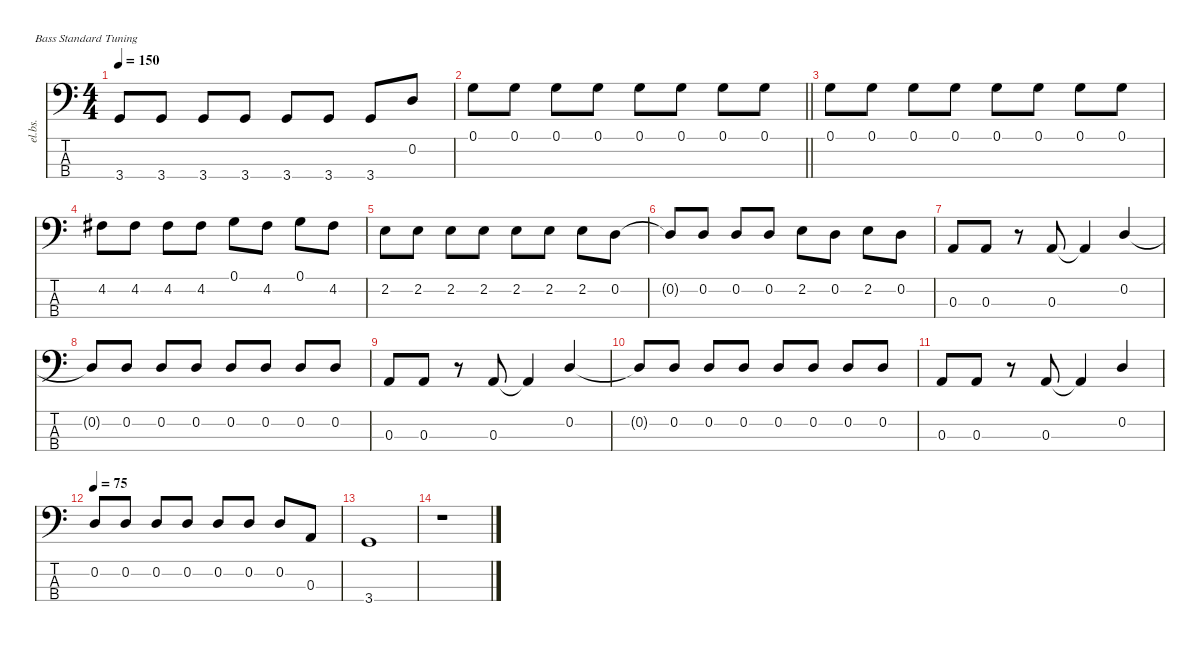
\defaultSystemsLayout 4
\hideDynamics
\bracketExtendMode nobrackets
\otherSystemsTrackNameOrientation horizontal
\track ("Bass" "el.bs.") {instrument electricbassfinger}
\staff {score tabs}
\tuning (G2 D2 A1 E1)
\ts (4 4)
\tempo 150
\clef f4
\ks c
3.4.8{dy f beam Up} 3.4.8{beam Up} 3.4.8{beam Up} 3.4.8{beam Up} 3.4.8{beam Up} 3.4.8{beam Up} 3.4.8{beam Up} 0.2.8{beam Up} |
\barLineRight lightlight
0.1.8{beam Down} 0.1.8{beam Down} 0.1.8{beam Down} 0.1.8{beam Down} 0.1.8{beam Down} 0.1.8{beam Down} 0.1.8{beam Down} 0.1.8{beam Down} |
0.1.8{beam Down} 0.1.8{beam Down} 0.1.8{beam Down} 0.1.8{beam Down} 0.1.8{beam Down} 0.1.8{beam Down} 0.1.8{beam Down} 0.1.8{beam Down} |
4.2{acc #}.8{beam Down} 4.2{acc #}.8{beam Down} 4.2{acc #}.8{beam Down} 4.2{acc #}.8{beam Down} 0.1.8{beam Down} 4.2{acc #}.8{beam Down} 0.1.8{beam Down} 4.2{acc #}.8{beam Down} |
2.2.8{beam Down} 2.2.8{beam Down} 2.2.8{beam Down} 2.2.8{beam Down} 2.2.8{beam Down} 2.2.8{beam Down} 2.2.8{beam Down} 0.2.8{beam Down} |
0.2{t}.8{beam Up} 0.2.8{beam Up} 0.2.8{beam Up} 0.2.8{beam Up} 2.2.8{beam Down} 0.2.8{beam Down} 2.2.8{beam Down} 0.2.8{beam Down} |
0.3.8{beam Up} 0.3.8{beam Up} r.8{beam Up} 0.3.8{beam Up} 0.3{t}.4{beam Up} 0.2.4{beam Up} |
0.2{t}.8{beam Up} 0.2.8{beam Up} 0.2.8{beam Up} 0.2.8{beam Up} 0.2.8{beam Up} 0.2.8{beam Up} 0.2.8{beam Up} 0.2.8{beam Up} |
0.3.8{beam Up} 0.3.8{beam Up} r.8{beam Up} 0.3.8{beam Up} 0.3{t}.4{beam Up} 0.2.4{beam Up} |
0.2{t}.8{beam Up} 0.2.8{beam Up} 0.2.8{beam Up} 0.2.8{beam Up} 0.2.8{beam Up} 0.2.8{beam Up} 0.2.8{beam Up} 0.2.8{beam Up} |
0.3.8{beam Up} 0.3.8{beam Up} r.8{beam Up} 0.3.8{beam Up} 0.3{t}.4{beam Up} 0.2.4{beam Up} |
\tempo 75
0.2.8{beam Up} 0.2.8{beam Up} 0.2.8{beam Up} 0.2.8{beam Up} 0.2.8{beam Up} 0.2.8{beam Up} 0.2.8{beam Up} 0.3.8{beam Up} |
3.4.1{beam Up} |
r.1{beam Down}
